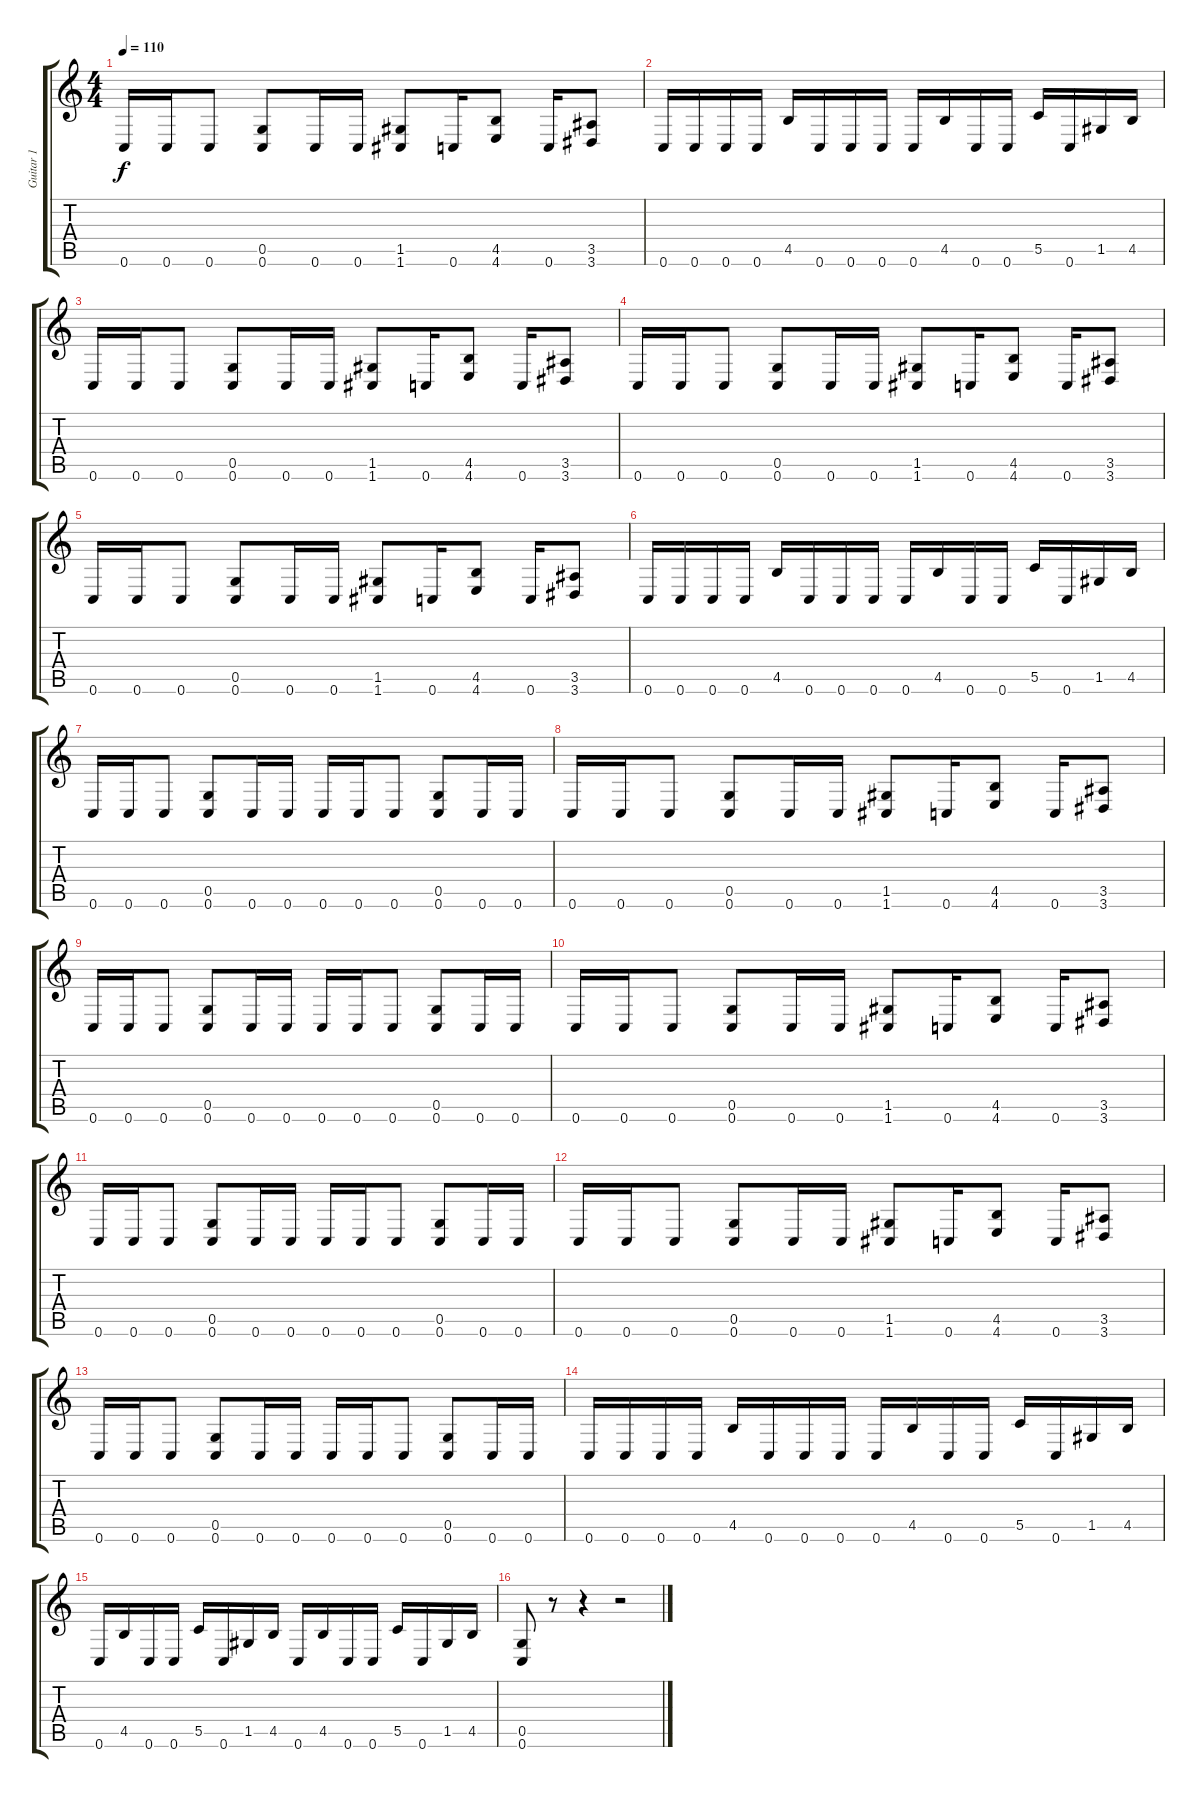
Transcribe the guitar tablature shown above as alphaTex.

\track ("Guitar 1" "Guitar 1") {instrument distortionguitar}
\staff {score tabs}
\tuning (D4 A3 F3 C3 G2 C2) {hide}
\ts (4 4)
\tempo 110
\clef g2
\ks c
0.6.16{dy f} 0.6.16 0.6.8 (0.5 0.6).8 0.6.16 0.6.16 (1.5 1.6).8 0.6.16 (4.5 4.6).8 0.6.16 (3.5 3.6).8 |
0.6.16 0.6.16 0.6.16 0.6.16 4.5.16 0.6.16 0.6.16 0.6.16 0.6.16 4.5.16 0.6.16 0.6.16 5.5.16 0.6.16 1.5.16 4.5.16 |
0.6.16 0.6.16 0.6.8 (0.5 0.6).8 0.6.16 0.6.16 (1.5 1.6).8 0.6.16 (4.5 4.6).8 0.6.16 (3.5 3.6).8 |
0.6.16 0.6.16 0.6.8 (0.5 0.6).8 0.6.16 0.6.16 (1.5 1.6).8 0.6.16 (4.5 4.6).8 0.6.16 (3.5 3.6).8 |
0.6.16 0.6.16 0.6.8 (0.5 0.6).8 0.6.16 0.6.16 (1.5 1.6).8 0.6.16 (4.5 4.6).8 0.6.16 (3.5 3.6).8 |
0.6.16 0.6.16 0.6.16 0.6.16 4.5.16 0.6.16 0.6.16 0.6.16 0.6.16 4.5.16 0.6.16 0.6.16 5.5.16 0.6.16 1.5.16 4.5.16 |
0.6.16 0.6.16 0.6.8 (0.5 0.6).8 0.6.16 0.6.16 0.6.16 0.6.16 0.6.8 (0.5 0.6).8 0.6.16 0.6.16 |
0.6.16 0.6.16 0.6.8 (0.5 0.6).8 0.6.16 0.6.16 (1.5 1.6).8 0.6.16 (4.5 4.6).8 0.6.16 (3.5 3.6).8 |
0.6.16 0.6.16 0.6.8 (0.5 0.6).8 0.6.16 0.6.16 0.6.16 0.6.16 0.6.8 (0.5 0.6).8 0.6.16 0.6.16 |
0.6.16 0.6.16 0.6.8 (0.5 0.6).8 0.6.16 0.6.16 (1.5 1.6).8 0.6.16 (4.5 4.6).8 0.6.16 (3.5 3.6).8 |
0.6.16 0.6.16 0.6.8 (0.5 0.6).8 0.6.16 0.6.16 0.6.16 0.6.16 0.6.8 (0.5 0.6).8 0.6.16 0.6.16 |
0.6.16 0.6.16 0.6.8 (0.5 0.6).8 0.6.16 0.6.16 (1.5 1.6).8 0.6.16 (4.5 4.6).8 0.6.16 (3.5 3.6).8 |
0.6.16 0.6.16 0.6.8 (0.5 0.6).8 0.6.16 0.6.16 0.6.16 0.6.16 0.6.8 (0.5 0.6).8 0.6.16 0.6.16 |
0.6.16 0.6.16 0.6.16 0.6.16 4.5.16 0.6.16 0.6.16 0.6.16 0.6.16 4.5.16 0.6.16 0.6.16 5.5.16 0.6.16 1.5.16 4.5.16 |
0.6.16 4.5.16 0.6.16 0.6.16 5.5.16 0.6.16 1.5.16 4.5.16 0.6.16 4.5.16 0.6.16 0.6.16 5.5.16 0.6.16 1.5.16 4.5.16 |
(0.5 0.6).8 r.8 r.4 r.2
